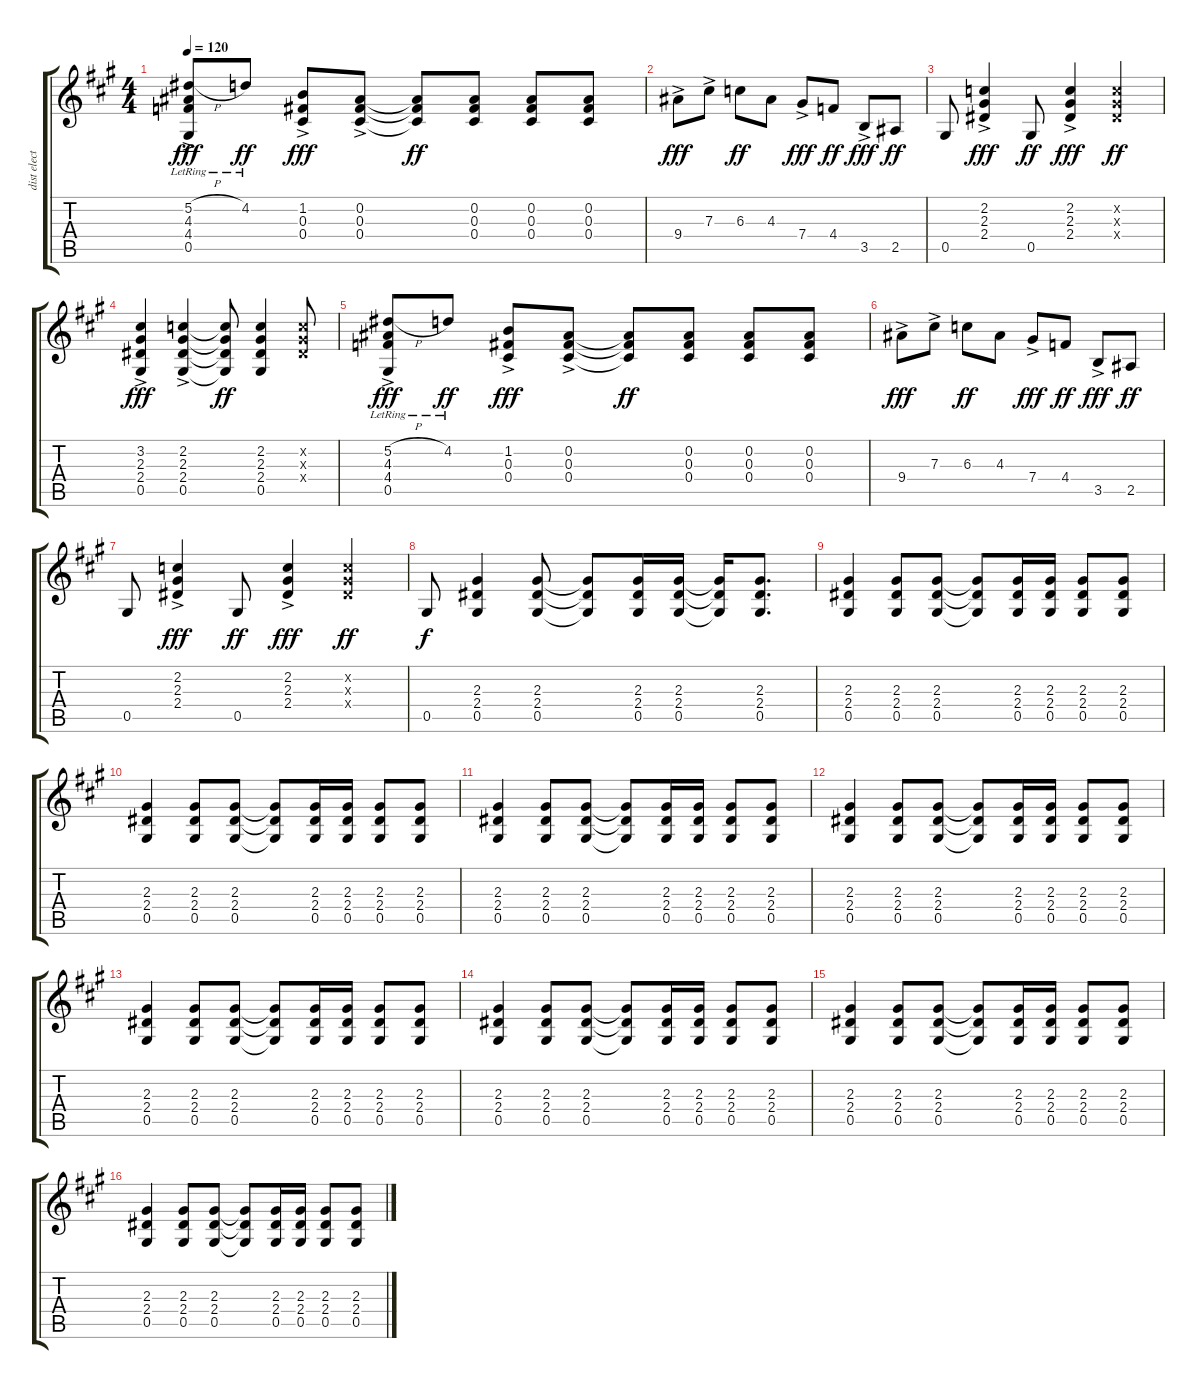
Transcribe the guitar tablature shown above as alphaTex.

\track ("dist electric (see performance notes)" "dist elect") {instrument overdrivenguitar}
\staff {score tabs}
\tuning (Eb4 Bb3 Gb3 Db3 Ab2 Eb2) {hide}
\ts (4 4)
\tempo 120
\clef g2
\ks a
(5.2{h ac lr} 4.3{ac lr} 4.4{ac lr} 0.5{ac lr}).8{dy fff} 4.2{lr}.8{dy ff} (1.2{ac} 0.3{ac} 0.4{ac}).8{dy fff} (0.2{ac} 0.3{ac} 0.4{ac}).8 (0.2{t} 0.3{t} 0.4{t}).8{dy ff} (0.2 0.3 0.4).8 (0.2 0.3 0.4).8 (0.2 0.3 0.4).8 |
9.4{ac}.8{dy fff} 7.3{ac}.8 6.3.8{dy ff} 4.3.8 7.4{ac}.8{dy fff} 4.4.8{dy ff} 3.5{ac}.8{dy fff} 2.5.8{dy ff} |
0.5.8 (2.2{ac} 2.3{ac} 2.4{ac}).4{dy fff} 0.5.8{dy ff} (2.2{ac} 2.3{ac} 2.4{ac}).4{dy fff} (2.2{x} 2.3{x} 2.4{x}).4{dy ff} |
(3.2{ac} 2.3{ac} 2.4{ac} 0.5{ac}).4{dy fff} (2.2{ac} 2.3{ac} 2.4{ac} 0.5{ac}).4 (2.2{t} 2.3{t} 2.4{t} 0.5{t}).8{dy ff} (2.2 2.3 2.4 0.5).4 (2.2{x} 2.3{x} 2.4{x}).8 |
(5.2{h ac lr} 4.3{ac lr} 4.4{ac lr} 0.5{ac lr}).8{dy fff} 4.2{lr}.8{dy ff} (1.2{ac} 0.3{ac} 0.4{ac}).8{dy fff} (0.2{ac} 0.3{ac} 0.4{ac}).8 (0.2{t} 0.3{t} 0.4{t}).8{dy ff} (0.2 0.3 0.4).8 (0.2 0.3 0.4).8 (0.2 0.3 0.4).8 |
9.4{ac}.8{dy fff} 7.3{ac}.8 6.3.8{dy ff} 4.3.8 7.4{ac}.8{dy fff} 4.4.8{dy ff} 3.5{ac}.8{dy fff} 2.5.8{dy ff} |
0.5.8 (2.2{ac} 2.3{ac} 2.4{ac}).4{dy fff} 0.5.8{dy ff} (2.2{ac} 2.3{ac} 2.4{ac}).4{dy fff} (2.2{x} 2.3{x} 2.4{x}).4{dy ff} |
0.5.8{dy f} (2.3 2.4 0.5).4 (2.3 2.4 0.5).8 (2.3{t} 2.4{t} 0.5{t}).8 (2.3 2.4 0.5).16 (2.3 2.4 0.5).16 (2.3{t} 2.4{t} 0.5{t}).16 (2.3 2.4 0.5).8{d} |
(2.3 2.4 0.5).4 (2.3 2.4 0.5).8 (2.3 2.4 0.5).8 (2.3{t} 2.4{t} 0.5{t}).8 (2.3 2.4 0.5).16 (2.3 2.4 0.5).16 (2.3 2.4 0.5).8 (2.3 2.4 0.5).8 |
(2.3 2.4 0.5).4 (2.3 2.4 0.5).8 (2.3 2.4 0.5).8 (2.3{t} 2.4{t} 0.5{t}).8 (2.3 2.4 0.5).16 (2.3 2.4 0.5).16 (2.3 2.4 0.5).8 (2.3 2.4 0.5).8 |
(2.3 2.4 0.5).4 (2.3 2.4 0.5).8 (2.3 2.4 0.5).8 (2.3{t} 2.4{t} 0.5{t}).8 (2.3 2.4 0.5).16 (2.3 2.4 0.5).16 (2.3 2.4 0.5).8 (2.3 2.4 0.5).8 |
(2.3 2.4 0.5).4 (2.3 2.4 0.5).8 (2.3 2.4 0.5).8 (2.3{t} 2.4{t} 0.5{t}).8 (2.3 2.4 0.5).16 (2.3 2.4 0.5).16 (2.3 2.4 0.5).8 (2.3 2.4 0.5).8 |
(2.3 2.4 0.5).4 (2.3 2.4 0.5).8 (2.3 2.4 0.5).8 (2.3{t} 2.4{t} 0.5{t}).8 (2.3 2.4 0.5).16 (2.3 2.4 0.5).16 (2.3 2.4 0.5).8 (2.3 2.4 0.5).8 |
(2.3 2.4 0.5).4 (2.3 2.4 0.5).8 (2.3 2.4 0.5).8 (2.3{t} 2.4{t} 0.5{t}).8 (2.3 2.4 0.5).16 (2.3 2.4 0.5).16 (2.3 2.4 0.5).8 (2.3 2.4 0.5).8 |
(2.3 2.4 0.5).4 (2.3 2.4 0.5).8 (2.3 2.4 0.5).8 (2.3{t} 2.4{t} 0.5{t}).8 (2.3 2.4 0.5).16 (2.3 2.4 0.5).16 (2.3 2.4 0.5).8 (2.3 2.4 0.5).8 |
(2.3 2.4 0.5).4 (2.3 2.4 0.5).8 (2.3 2.4 0.5).8 (2.3{t} 2.4{t} 0.5{t}).8 (2.3 2.4 0.5).16 (2.3 2.4 0.5).16 (2.3 2.4 0.5).8 (2.3 2.4 0.5).8
